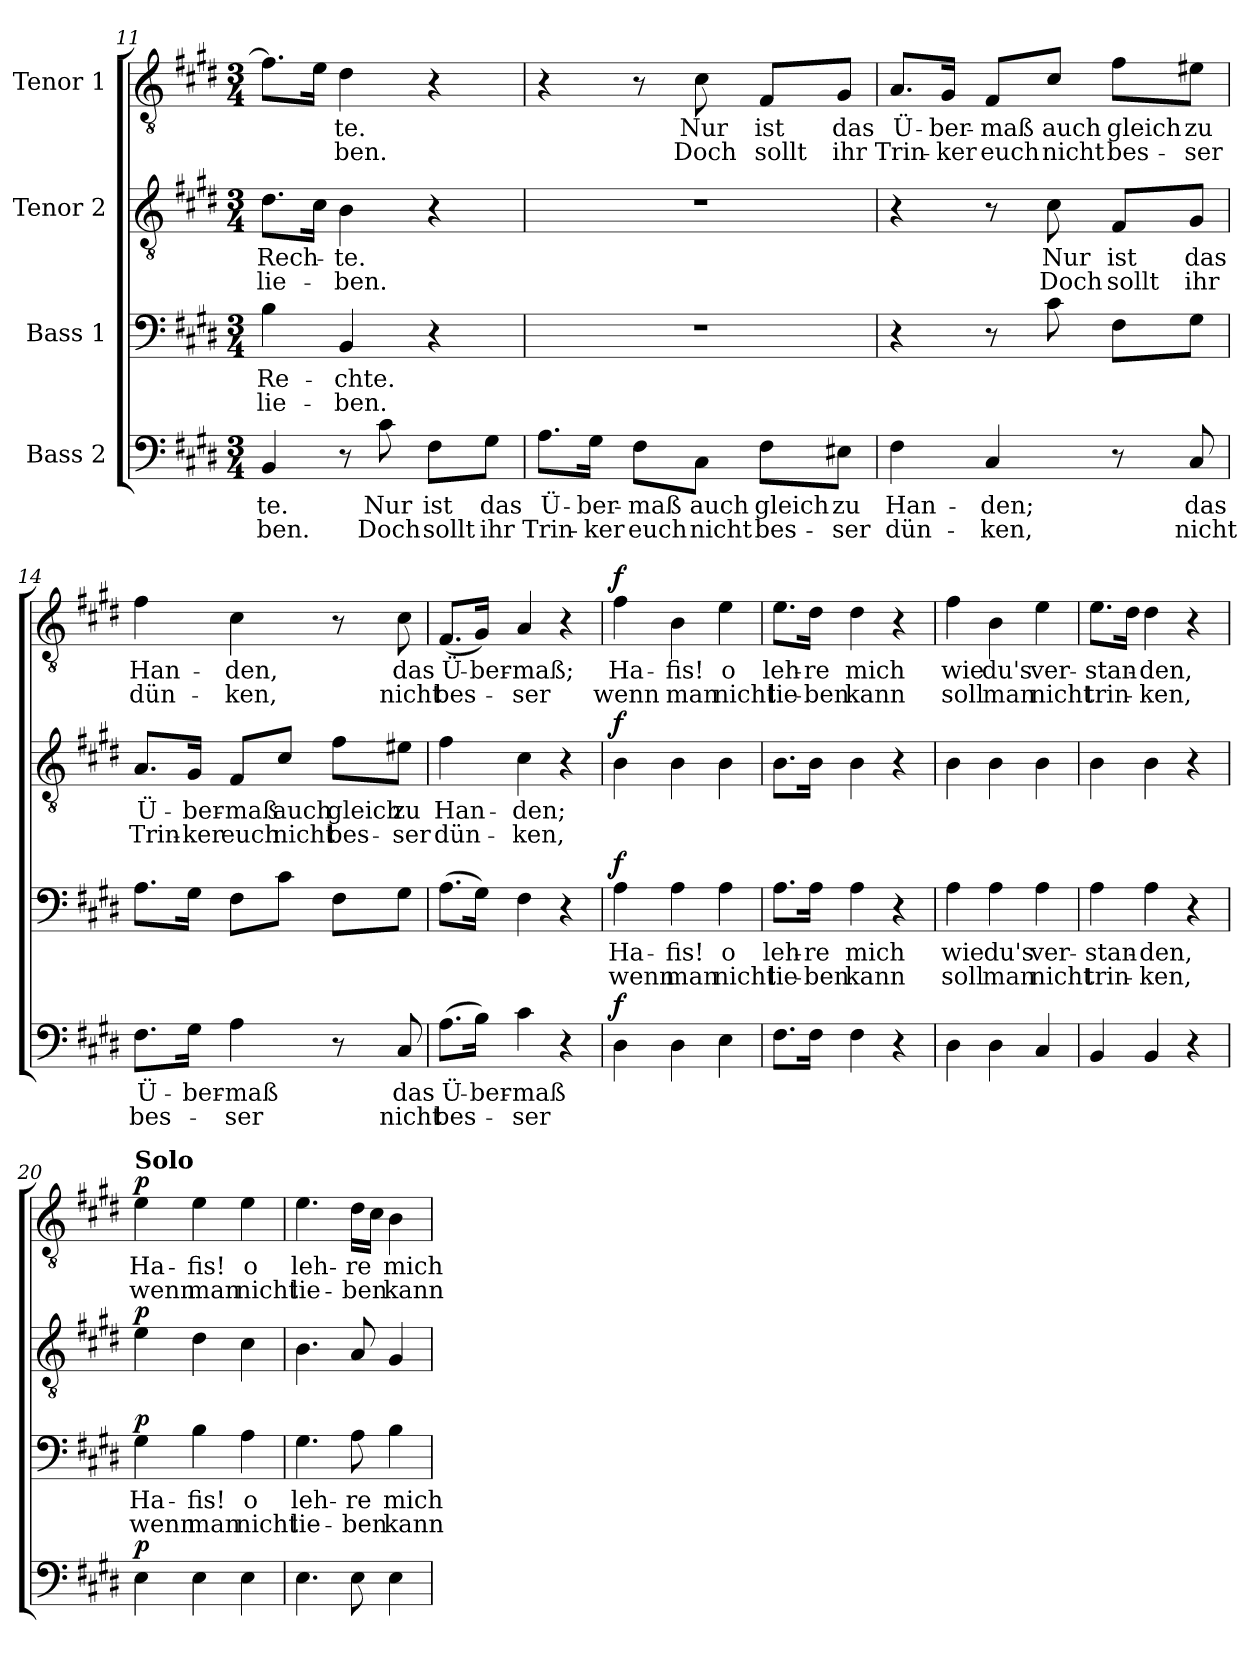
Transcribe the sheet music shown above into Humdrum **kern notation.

**kern	**text	**text	**dynam	**kern	**text	**text	**dynam	**kern	**text	**text	**dynam	**kern	**text	**text	**dynam
*part4	*part4	*part4	*part4	*part3	*part3	*part3	*part3	*part2	*part2	*part2	*part2	*part1	*part1	*part1	*part1
*staff4	*staff4	*staff4	*staff4	*staff3	*staff3	*staff3	*staff3	*staff2	*staff2	*staff2	*staff2	*staff1	*staff1	*staff1	*staff1
*I"Bass 2	*	*	*	*I"Bass 1	*	*	*	*I"Tenor 2	*	*	*	*I"Tenor 1	*	*	*
*clefF4	*	*	*	*clefF4	*	*	*	*clefGv2	*	*	*	*clefGv2	*	*	*
*k[f#c#g#d#]	*	*	*	*k[f#c#g#d#]	*	*	*	*k[f#c#g#d#]	*	*	*	*k[f#c#g#d#]	*	*	*
*M3/4	*	*	*	*M3/4	*	*	*	*M3/4	*	*	*	*M3/4	*	*	*
=11	=11	=11	=11	=11	=11	=11	=11	=11	=11	=11	=11	=11	=11	=11	=11
!	!LO:LY:b	!LO:LY:b	!	!	!LO:LY:b	!LO:LY:b	!	!	!LO:LY:b	!LO:LY:b	!	!	!	!	!
4BB/	-te.	-ben.	.	4B\	Re-	lie-	.	8.d#\L	Rech-	lie-	.	8.f#\L]	.	.	.
.	.	.	.	.	.	.	.	16c#\Jk	.	.	.	16e\Jk	.	.	.
!	!	!	!	!	!LO:LY:b	!LO:LY:b	!	!	!LO:LY:b	!LO:LY:b	!	!	!LO:LY:b	!LO:LY:b	!
8r	.	.	.	4BB/	-chte.	-ben.	.	4B\	-te.	-ben.	.	4d#\	-te.	-ben.	.
!	!LO:LY:b	!LO:LY:b	!	!	!	!	!	!	!	!	!	!	!	!	!
8c#\	Nur	Doch	.	.	.	.	.	.	.	.	.	.	.	.	.
!	!LO:LY:b	!LO:LY:b	!	!	!	!	!	!	!	!	!	!	!	!	!
8F#\L	ist	sollt	.	4r	.	.	.	4r	.	.	.	4r	.	.	.
!	!LO:LY:b	!LO:LY:b	!	!	!	!	!	!	!	!	!	!	!	!	!
8G#\J	das	ihr	.	.	.	.	.	.	.	.	.	.	.	.	.
=12	=12	=12	=12	=12	=12	=12	=12	=12	=12	=12	=12	=12	=12	=12	=12
!	!LO:LY:b	!LO:LY:b	!	!	!	!	!	!	!	!	!	!	!	!	!
8.A\L	Ü-	Trin-	.	2.r	.	.	.	2.r	.	.	.	4r	.	.	.
!	!LO:LY:b	!LO:LY:b	!	!	!	!	!	!	!	!	!	!	!	!	!
16G#\Jk	-ber-	-ker	.	.	.	.	.	.	.	.	.	.	.	.	.
!	!LO:LY:b	!LO:LY:b	!	!	!	!	!	!	!	!	!	!	!	!	!
8F#\L	-maß	euch	.	.	.	.	.	.	.	.	.	8r	.	.	.
!	!LO:LY:b	!LO:LY:b	!	!	!	!	!	!	!	!	!	!	!LO:LY:b	!LO:LY:b	!
8C#\J	auch	nicht	.	.	.	.	.	.	.	.	.	8c#\	Nur	Doch	.
!	!LO:LY:b	!LO:LY:b	!	!	!	!	!	!	!	!	!	!	!LO:LY:b	!LO:LY:b	!
8F#\L	gleich	bes-	.	.	.	.	.	.	.	.	.	8F#/L	ist	sollt	.
!	!LO:LY:b	!LO:LY:b	!	!	!	!	!	!	!	!	!	!	!LO:LY:b	!LO:LY:b	!
8E#X\J	zu	-ser	.	.	.	.	.	.	.	.	.	8G#/J	das	ihr	.
!!LO:LB:g=z
=13	=13	=13	=13	=13	=13	=13	=13	=13	=13	=13	=13	=13	=13	=13	=13
!	!LO:LY:b	!LO:LY:b	!	!	!	!	!	!	!	!	!	!	!LO:LY:b	!LO:LY:b	!
4F#\	Han-	dün-	.	4r	.	.	.	4r	.	.	.	8.A/L	Ü-	Trin-	.
!	!	!	!	!	!	!	!	!	!	!	!	!	!LO:LY:b	!LO:LY:b	!
.	.	.	.	.	.	.	.	.	.	.	.	16G#/Jk	-ber-	-ker	.
!	!LO:LY:b	!LO:LY:b	!	!	!	!	!	!	!	!	!	!	!LO:LY:b	!LO:LY:b	!
4C#/	-den;	-ken,	.	8r	.	.	.	8r	.	.	.	8F#/L	-maß	euch	.
!	!	!	!	!	!	!	!	!	!LO:LY:b	!LO:LY:b	!	!	!LO:LY:b	!LO:LY:b	!
.	.	.	.	8c#\	.	.	.	8c#\	Nur	Doch	.	8c#/J	auch	nicht	.
!	!	!	!	!	!	!	!	!	!LO:LY:b	!LO:LY:b	!	!	!LO:LY:b	!LO:LY:b	!
8r	.	.	.	8F#\L	.	.	.	8F#/L	ist	sollt	.	8f#\L	gleich	bes-	.
!	!LO:LY:b	!LO:LY:b	!	!	!	!	!	!	!LO:LY:b	!LO:LY:b	!	!	!LO:LY:b	!LO:LY:b	!
8C#/	das	nicht	.	8G#\J	.	.	.	8G#/J	das	ihr	.	8e#X\J	zu	-ser	.
=14	=14	=14	=14	=14	=14	=14	=14	=14	=14	=14	=14	=14	=14	=14	=14
!	!LO:LY:b	!LO:LY:b	!	!	!	!	!	!	!LO:LY:b	!LO:LY:b	!	!	!LO:LY:b	!LO:LY:b	!
8.F#\L	Ü-	bes-	.	8.A\L	.	.	.	8.A/L	Ü-	Trin-	.	4f#\	Han-	dün-	.
!	!LO:LY:b	!	!	!	!	!	!	!	!LO:LY:b	!LO:LY:b	!	!	!	!	!
16G#\Jk	-ber-	.	.	16G#\Jk	.	.	.	16G#/Jk	-ber-	-ker	.	.	.	.	.
!	!LO:LY:b	!LO:LY:b	!	!	!	!	!	!	!LO:LY:b	!LO:LY:b	!	!	!LO:LY:b	!LO:LY:b	!
4A\	-maß	-ser	.	8F#\L	.	.	.	8F#/L	-maß	euch	.	4c#\	-den,	-ken,	.
!	!	!	!	!	!	!	!	!	!LO:LY:b	!LO:LY:b	!	!	!	!	!
.	.	.	.	8c#\J	.	.	.	8c#/J	auch	nicht	.	.	.	.	.
!	!	!	!	!	!	!	!	!	!LO:LY:b	!LO:LY:b	!	!	!	!	!
8r	.	.	.	8F#\L	.	.	.	8f#\L	gleich	bes-	.	8r	.	.	.
!	!LO:LY:b	!LO:LY:b	!	!	!	!	!	!	!LO:LY:b	!LO:LY:b	!	!	!LO:LY:b	!LO:LY:b	!
8C#/	das	nicht	.	8G#\J	.	.	.	8e#X\J	zu	-ser	.	8c#\	das	nicht	.
=15	=15	=15	=15	=15	=15	=15	=15	=15	=15	=15	=15	=15	=15	=15	=15
!	!LO:LY:b	!LO:LY:b	!	!	!	!	!	!	!LO:LY:b	!LO:LY:b	!	!	!LO:LY:b	!LO:LY:b	!
(>8.A\L	Ü-	bes-	.	(>8.A\L	.	.	.	4f#\	Han-	dün-	.	(<8.F#/L	Ü-	bes-	.
!	!LO:LY:b	!	!	!	!	!	!	!	!	!	!	!	!LO:LY:b	!	!
16B\Jk)	-ber-	.	.	16G#\Jk)	.	.	.	.	.	.	.	16G#/Jk)	-ber-	.	.
!	!LO:LY:b	!LO:LY:b	!	!	!	!	!	!	!LO:LY:b	!LO:LY:b	!	!	!LO:LY:b	!LO:LY:b	!
4c#\	-maß	-ser	.	4F#\	.	.	.	4c#\	-den;	-ken,	.	4A/	-maß;	-ser	.
4r	.	.	.	4r	.	.	.	4r	.	.	.	4r	.	.	.
!!LO:LB:g=z
=16	=16	=16	=16	=16	=16	=16	=16	=16	=16	=16	=16	=16	=16	=16	=16
!	!	!	!LO:DY:b	!	!LO:LY:b	!LO:LY:b	!LO:DY:b	!	!	!	!LO:DY:b	!	!LO:LY:b	!LO:LY:b	!LO:DY:b
4D#\	.	.	f	4A\	Ha-	wenn	f	4B\	.	.	f	4f#\	Ha-	wenn	f
!	!	!	!	!	!LO:LY:b	!LO:LY:b	!	!	!	!	!	!	!LO:LY:b	!LO:LY:b	!
4D#\	.	.	.	4A\	-fis!	man	.	4B\	.	.	.	4B\	-fis!	man	.
!	!	!	!	!	!LO:LY:b	!LO:LY:b	!	!	!	!	!	!	!LO:LY:b	!LO:LY:b	!
4E\	.	.	.	4A\	o	nicht	.	4B\	.	.	.	4e\	o	nicht	.
=17	=17	=17	=17	=17	=17	=17	=17	=17	=17	=17	=17	=17	=17	=17	=17
!	!	!	!	!	!LO:LY:b	!LO:LY:b	!	!	!	!	!	!	!LO:LY:b	!LO:LY:b	!
8.F#\L	.	.	.	8.A\L	leh-	lie-	.	8.B\L	.	.	.	8.e\L	leh-	lie-	.
!	!	!	!	!	!LO:LY:b	!LO:LY:b	!	!	!	!	!	!	!LO:LY:b	!LO:LY:b	!
16F#\Jk	.	.	.	16A\Jk	-re	-ben	.	16B\Jk	.	.	.	16d#\Jk	-re	-ben	.
!	!	!	!	!	!LO:LY:b	!LO:LY:b	!	!	!	!	!	!	!LO:LY:b	!LO:LY:b	!
4F#\	.	.	.	4A\	mich	kann	.	4B\	.	.	.	4d#\	mich	kann	.
4r	.	.	.	4r	.	.	.	4r	.	.	.	4r	.	.	.
=18	=18	=18	=18	=18	=18	=18	=18	=18	=18	=18	=18	=18	=18	=18	=18
!	!	!	!	!	!LO:LY:b	!LO:LY:b	!	!	!	!	!	!	!LO:LY:b	!LO:LY:b	!
4D#\	.	.	.	4A\	wie	soll	.	4B\	.	.	.	4f#\	wie	soll	.
!	!	!	!	!	!LO:LY:b	!LO:LY:b	!	!	!	!	!	!	!LO:LY:b	!LO:LY:b	!
4D#\	.	.	.	4A\	du's	man	.	4B\	.	.	.	4B\	du's	man	.
!	!	!	!	!	!LO:LY:b	!LO:LY:b	!	!	!	!	!	!	!LO:LY:b	!LO:LY:b	!
4C#/	.	.	.	4A\	ver-	nicht	.	4B\	.	.	.	4e\	ver-	nicht	.
=19	=19	=19	=19	=19	=19	=19	=19	=19	=19	=19	=19	=19	=19	=19	=19
!	!	!	!	!	!LO:LY:b	!LO:LY:b	!	!	!	!	!	!	!LO:LY:b	!LO:LY:b	!
4BB/	.	.	.	4A\	-stan-	trin-	.	4B\	.	.	.	8.e\L	-stan-	trin-	.
.	.	.	.	.	.	.	.	.	.	.	.	16d#\Jk	.	.	.
!	!	!	!	!	!LO:LY:b	!LO:LY:b	!	!	!	!	!	!	!LO:LY:b	!LO:LY:b	!
4BB/	.	.	.	4A\	-den,	-ken,	.	4B\	.	.	.	4d#\	-den,	-ken,	.
4r	.	.	.	4r	.	.	.	4r	.	.	.	4r	.	.	.
!!LO:PB:g=z
=20	=20	=20	=20	=20	=20	=20	=20	=20	=20	=20	=20	=20	=20	=20	=20
!	!	!	!	!	!	!	!	!	!	!	!	!LO:TX:a:B:t=Solo	!	!	!
!	!	!	!LO:DY:b	!	!LO:LY:b	!LO:LY:b	!LO:DY:b	!	!	!	!LO:DY:b	!	!LO:LY:b	!LO:LY:b	!LO:DY:b
4E\	.	.	p	4G#\	Ha-	wenn	p	4e\	.	.	p	4e\	Ha-	wenn	p
!	!	!	!	!	!LO:LY:b	!LO:LY:b	!	!	!	!	!	!	!LO:LY:b	!LO:LY:b	!
4E\	.	.	.	4B\	-fis!	man	.	4d#\	.	.	.	4e\	-fis!	man	.
!	!	!	!	!	!LO:LY:b	!LO:LY:b	!	!	!	!	!	!	!LO:LY:b	!LO:LY:b	!
4E\	.	.	.	4A\	o	nicht	.	4c#\	.	.	.	4e\	o	nicht	.
=21	=21	=21	=21	=21	=21	=21	=21	=21	=21	=21	=21	=21	=21	=21	=21
!	!	!	!	!	!LO:LY:b	!LO:LY:b	!	!	!	!	!	!	!LO:LY:b	!LO:LY:b	!
4.E\	.	.	.	4.G#\	leh-	lie-	.	4.B\	.	.	.	4.e\	leh-	lie-	.
!	!	!	!	!	!LO:LY:b	!LO:LY:b	!	!	!	!	!	!	!LO:LY:b	!LO:LY:b	!
8E\	.	.	.	8A\	-re	-ben	.	8A/	.	.	.	16d#\LL	-re	-ben	.
.	.	.	.	.	.	.	.	.	.	.	.	16c#\JJ	.	.	.
!	!	!	!	!	!LO:LY:b	!LO:LY:b	!	!	!	!	!	!	!LO:LY:b	!LO:LY:b	!
4E\	.	.	.	4B\	mich	kann	.	4G#/	.	.	.	4B\	mich	kann	.
=	=	=	=	=	=	=	=	=	=	=	=	=	=	=	=
*-	*-	*-	*-	*-	*-	*-	*-	*-	*-	*-	*-	*-	*-	*-	*-
